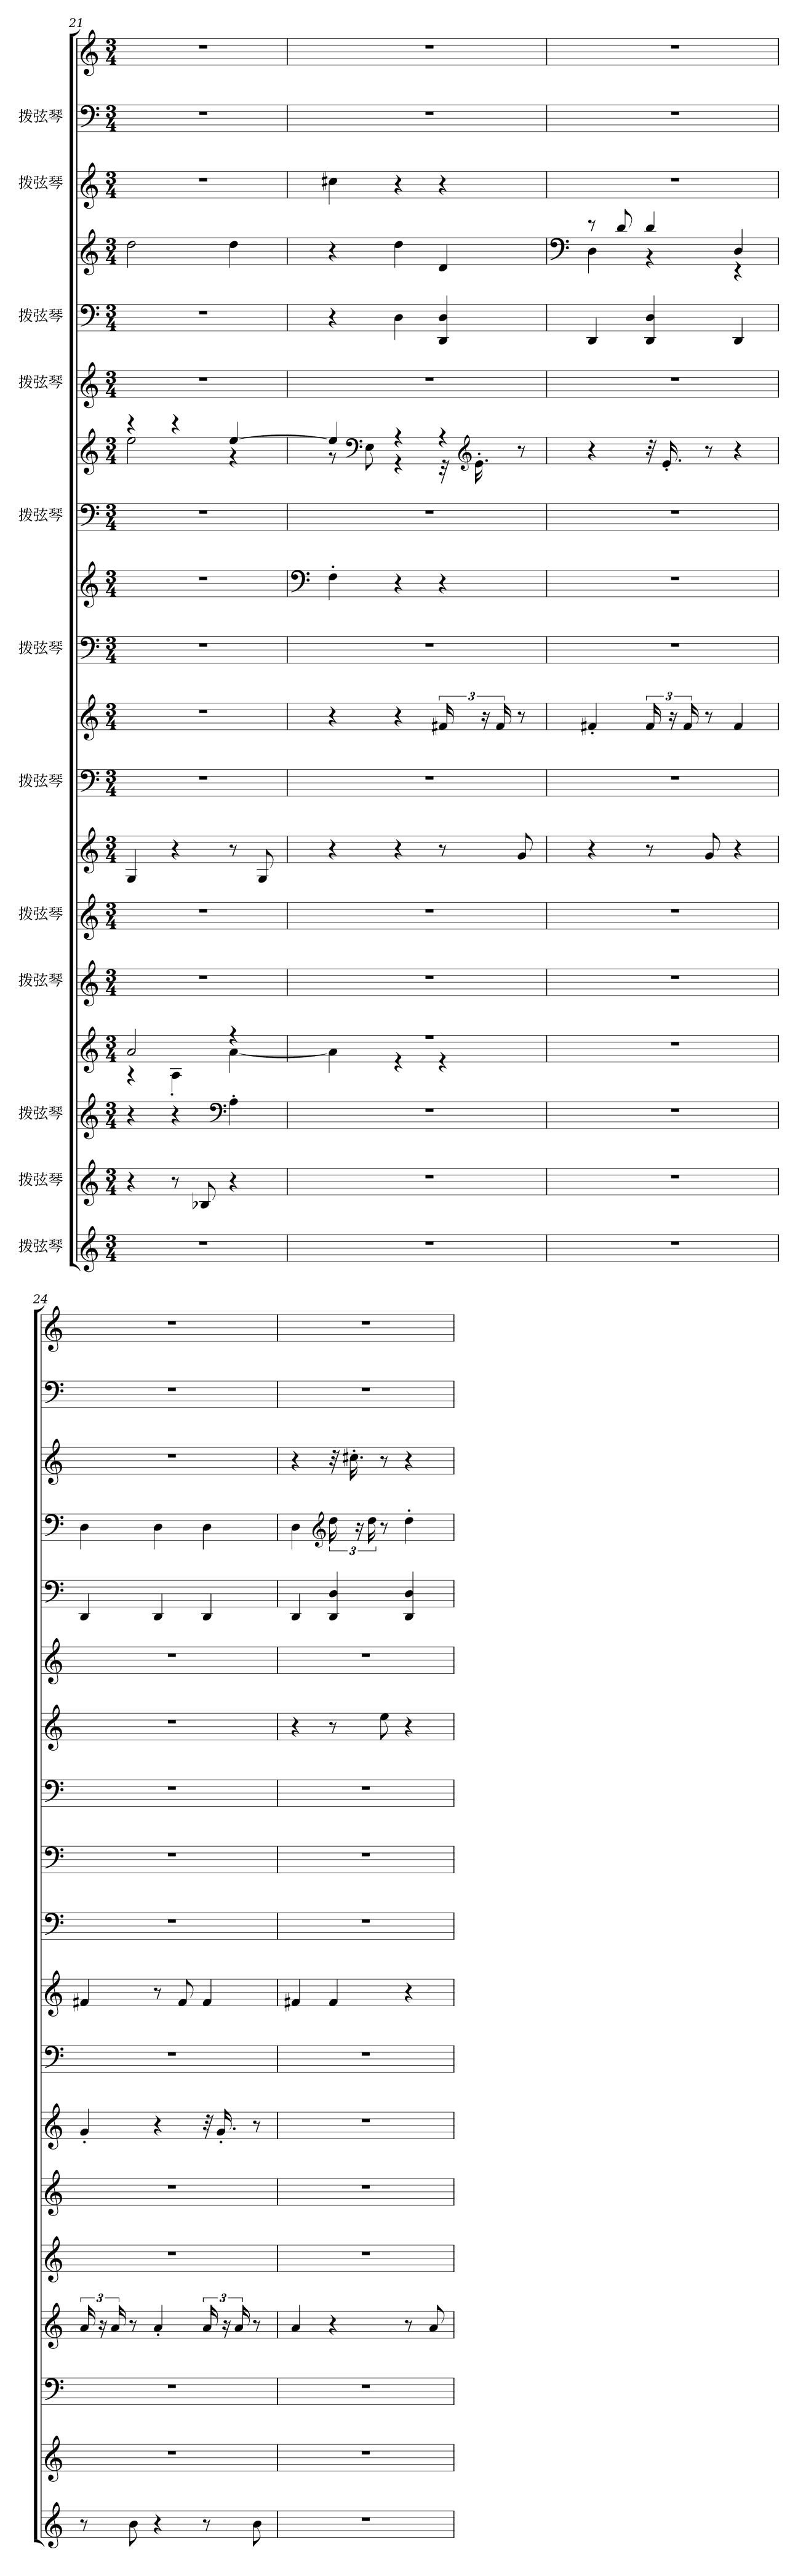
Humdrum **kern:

**kern	**kern	**kern	**kern	**kern	**kern	**kern	**kern	**kern	**kern	**kern	**kern	**kern	**kern	**kern	**kern	**kern	**kern	**kern
*part12	*part11	*part10	*part10	*part9	*part8	*part8	*part7	*part7	*part6	*part6	*part5	*part5	*part4	*part3	*part3	*part2	*part1	*part1
*staff19	*staff18	*staff17	*staff16	*staff15	*staff14	*staff13	*staff12	*staff11	*staff10	*staff9	*staff8	*staff7	*staff6	*staff5	*staff4	*staff3	*staff2	*staff1
*I"拨弦琴	*I"拨弦琴	*I"拨弦琴	*	*I"拨弦琴	*I"拨弦琴	*	*I"拨弦琴	*	*I"拨弦琴	*	*I"拨弦琴	*	*I"拨弦琴	*I"拨弦琴	*	*I"拨弦琴	*I"拨弦琴	*
*clefG2	*clefG2	*clefG2	*clefG2	*clefG2	*clefG2	*clefG2	*clefF4	*clefG2	*clefF4	*clefG2	*clefF4	*clefG2	*clefG2	*clefF4	*clefG2	*clefG2	*clefF4	*clefG2
*k[]	*k[]	*k[]	*k[]	*k[]	*k[]	*k[]	*k[]	*k[]	*k[]	*k[]	*k[]	*k[]	*k[]	*k[]	*k[]	*k[]	*k[]	*k[]
*M3/4	*M3/4	*M3/4	*M3/4	*M3/4	*M3/4	*M3/4	*M3/4	*M3/4	*M3/4	*M3/4	*M3/4	*M3/4	*M3/4	*M3/4	*M3/4	*M3/4	*M3/4	*M3/4
=21	=21	=21	=21	=21	=21	=21	=21	=21	=21	=21	=21	=21	=21	=21	=21	=21	=21	=21
*	*	*	*^	*	*	*	*	*	*	*	*	*^	*	*	*	*	*	*
2.r	4r	4r	2a/	4r	2.r	2.r	4G/	2.r	2.r	2.r	2.r	2.r	4r	2ee\	2.r	2.r	2dd\	2.r	2.r	2.r
.	8r	4r	.	4A'\	.	.	4r	.	.	.	.	.	4r	.	.	.	.	.	.	.
.	8B-X/	.	.	.	.	.	.	.	.	.	.	.	.	.	.	.	.	.	.	.
*	*	*clefF4	*	*	*	*	*	*	*	*	*	*	*	*	*	*	*	*	*	*
.	4r	4A'\	4r	[4a\	.	.	8r	.	.	.	.	.	[4ee/	4r	.	.	4dd\	.	.	.
.	.	.	.	.	.	.	8G/	.	.	.	.	.	.	.	.	.	.	.	.	.
=22	=22	=22	=22	=22	=22	=22	=22	=22	=22	=22	=22	=22	=22	=22	=22	=22	=22	=22	=22	=22
*	*	*	*	*	*	*	*	*	*	*	*clefF4	*	*	*	*	*	*	*	*	*
2.r	2.r	2.r	2.r	4a\]	2.r	2.r	4r	2.r	4r	2.r	4F'\	2.r	4ee/]	8r	2.r	4r	4r	4cc#X\	2.r	2.r
*	*	*	*	*	*	*	*	*	*	*	*	*	*clefF4	*	*	*	*	*	*	*
.	.	.	.	.	.	.	.	.	.	.	.	.	.	8E\	.	.	.	.	.	.
.	.	.	.	4r	.	.	4r	.	4r	.	4r	.	4r	4r	.	4D\	4dd\	4r	.	.
.	.	.	.	4r	.	.	8r	.	24f#X/	.	4r	.	4r	32r	.	4DD/ 4D/	4d/	4r	.	.
*	*	*	*	*	*	*	*	*	*	*	*	*	*clefG2	*	*	*	*	*	*	*
.	.	.	.	.	.	.	.	.	.	.	.	.	.	16.e'\	.	.	.	.	.	.
.	.	.	.	.	.	.	.	.	24r	.	.	.	.	.	.	.	.	.	.	.
.	.	.	.	.	.	.	.	.	24f#/	.	.	.	.	.	.	.	.	.	.	.
.	.	.	.	.	.	.	8g/	.	8r	.	.	.	.	8r	.	.	.	.	.	.
*	*	*	*v	*v	*	*	*	*	*	*	*	*	*v	*v	*	*	*	*	*	*
!!LO:PB:g=z
=23	=23	=23	=23	=23	=23	=23	=23	=23	=23	=23	=23	=23	=23	=23	=23	=23	=23	=23
*	*	*	*	*	*	*	*	*	*	*	*	*	*	*	*clefF4	*	*	*
*	*	*	*	*	*	*	*	*	*	*	*	*	*	*	*^	*	*	*
2.r	2.r	2.r	2.r	2.r	2.r	4r	2.r	4f#X'/	2.r	2.r	2.r	4r	2.r	4DD/	8r	4D\	2.r	2.r	2.r
.	.	.	.	.	.	.	.	.	.	.	.	.	.	.	8d/	.	.	.	.
.	.	.	.	.	.	8r	.	24f#/	.	.	.	32r	.	4DD/ 4D/	4d/	4r	.	.	.
.	.	.	.	.	.	.	.	.	.	.	.	16.e'/	.	.	.	.	.	.	.
.	.	.	.	.	.	.	.	24r	.	.	.	.	.	.	.	.	.	.	.
.	.	.	.	.	.	.	.	24f#/	.	.	.	.	.	.	.	.	.	.	.
.	.	.	.	.	.	8g/	.	8r	.	.	.	8r	.	.	.	.	.	.	.
.	.	.	.	.	.	4r	.	4f#/	.	.	.	4r	.	4DD/	4D/	4r	.	.	.
*	*	*	*	*	*	*	*	*	*	*	*	*	*	*	*v	*v	*	*	*
=24	=24	=24	=24	=24	=24	=24	=24	=24	=24	=24	=24	=24	=24	=24	=24	=24	=24	=24
8r	2.r	2.r	24a/	2.r	2.r	4g'/	2.r	4f#X/	2.r	2.r	2.r	2.r	2.r	4DD/	4D\	2.r	2.r	2.r
.	.	.	24r	.	.	.	.	.	.	.	.	.	.	.	.	.	.	.
.	.	.	24a/	.	.	.	.	.	.	.	.	.	.	.	.	.	.	.
8b\	.	.	8r	.	.	.	.	.	.	.	.	.	.	.	.	.	.	.
4r	.	.	4a'/	.	.	4r	.	8r	.	.	.	.	.	4DD/	4D\	.	.	.
.	.	.	.	.	.	.	.	8f#/	.	.	.	.	.	.	.	.	.	.
8r	.	.	24a/	.	.	32r	.	4f#/	.	.	.	.	.	4DD/	4D\	.	.	.
.	.	.	.	.	.	16.g'/	.	.	.	.	.	.	.	.	.	.	.	.
.	.	.	24r	.	.	.	.	.	.	.	.	.	.	.	.	.	.	.
.	.	.	24a/	.	.	.	.	.	.	.	.	.	.	.	.	.	.	.
8b\	.	.	8r	.	.	8r	.	.	.	.	.	.	.	.	.	.	.	.
=25	=25	=25	=25	=25	=25	=25	=25	=25	=25	=25	=25	=25	=25	=25	=25	=25	=25	=25
2.r	2.r	2.r	4a/	2.r	2.r	2.r	2.r	4f#X/	2.r	2.r	2.r	4r	2.r	4DD/	4D\	4r	2.r	2.r
*	*	*	*	*	*	*	*	*	*	*	*	*	*	*	*clefG2	*	*	*
.	.	.	4r	.	.	.	.	4f#/	.	.	.	8r	.	4DD/ 4D/	24dd\	32r	.	.
.	.	.	.	.	.	.	.	.	.	.	.	.	.	.	.	16.cc#X'\	.	.
.	.	.	.	.	.	.	.	.	.	.	.	.	.	.	24r	.	.	.
.	.	.	.	.	.	.	.	.	.	.	.	.	.	.	24dd\	.	.	.
.	.	.	.	.	.	.	.	.	.	.	.	8ee\	.	.	8r	8r	.	.
.	.	.	8r	.	.	.	.	4r	.	.	.	4r	.	4DD/ 4D/	4dd'\	4r	.	.
.	.	.	8a/	.	.	.	.	.	.	.	.	.	.	.	.	.	.	.
=	=	=	=	=	=	=	=	=	=	=	=	=	=	=	=	=	=	=
*-	*-	*-	*-	*-	*-	*-	*-	*-	*-	*-	*-	*-	*-	*-	*-	*-	*-	*-
